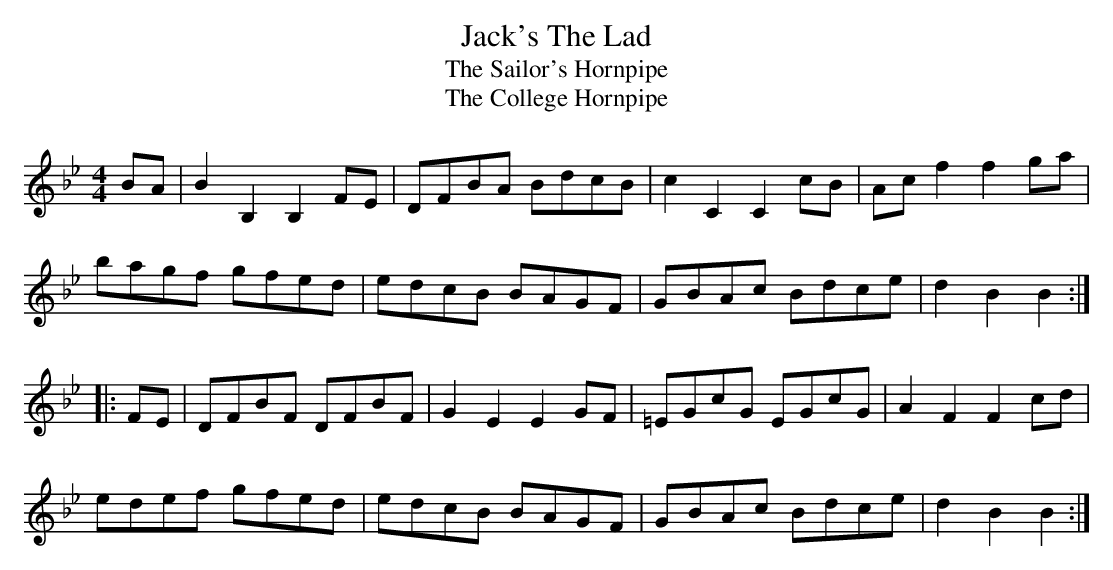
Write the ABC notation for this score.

X:1
T: Jack's The Lad
T: The Sailor's Hornpipe
T: The College Hornpipe
M: 4/4
L: 1/8
K: Bbmaj
BA|B2B,2 B,2FE|DFBA BdcB|c2C2 C2cB|Acf2 f2ga|
bagf gfed|edcB BAGF|GBAc Bdce|d2B2 B2:|
|:FE|DFBF DFBF|G2E2 E2GF|=EGcG EGcG|A2F2 F2cd|
edef gfed|edcB BAGF|GBAc Bdce|d2B2 B2:|
